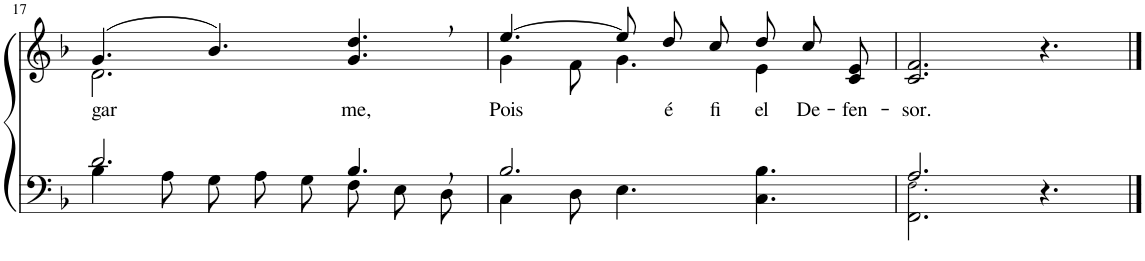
**kern	**kern	**text
*part2	*part1	*part1
*staff2	*staff1	*staff1
*I"Parte III e IV	*I"Parte I e II	*
!!LO:PB:g=z
*clefF4	*clefG2	*
*Trd1c2	*Trd1c2	*
*k[b-]	*k[b-]	*
*M9/8	*M9/8	*
=17	=17	=17
*^	*^	*
!	!	!	!	!LO:LY:b
2.d/	4B-\	(4.g/	2.d\	gar-
.	8A\	.	.	.
.	8G\L	4.b-/)	.	.
.	8A\	.	.	.
.	8G\J	.	.	.
!	!	!	!	!LO:LY:b
4.B-,/	8F\L	4.g/, 4.dd/,	4.ryy	-me,
.	8E\	.	.	.
.	8D\J	.	.	.
=18	=18	=18	=18	=18
!	!	!	!	!LO:LY:b
2.B-/	4C\	[4.ee/	4g\	Pois
.	8D\	.	8f\	.
.	4.E\	8ee/L]	4.g\	.
!	!	!	!	!LO:LY:b
.	.	8dd/	.	é
!	!	!	!	!LO:LY:b
.	.	8cc/J	.	fi-
!	!	!	!	!LO:LY:b
4.ryy	4.C\ 4.B-\	8dd/L	4e\	-el
!	!	!	!	!LO:LY:b
.	.	8cc/	.	De-
!	!	!	!	!LO:LY:b
.	.	8c/ 8e/J	8ryy	-fen-
=19	=19	=19	=19	=19
!	!	!	!	!LO:LY:b
*	*	*v	*v	*
2.A/	2.FF\ 2.F!\	2.c/ 2.f/	-sor.
4.r	4.ryy	4.r	.
*v	*v	*	*
==	==	==
*-	*-	*-
